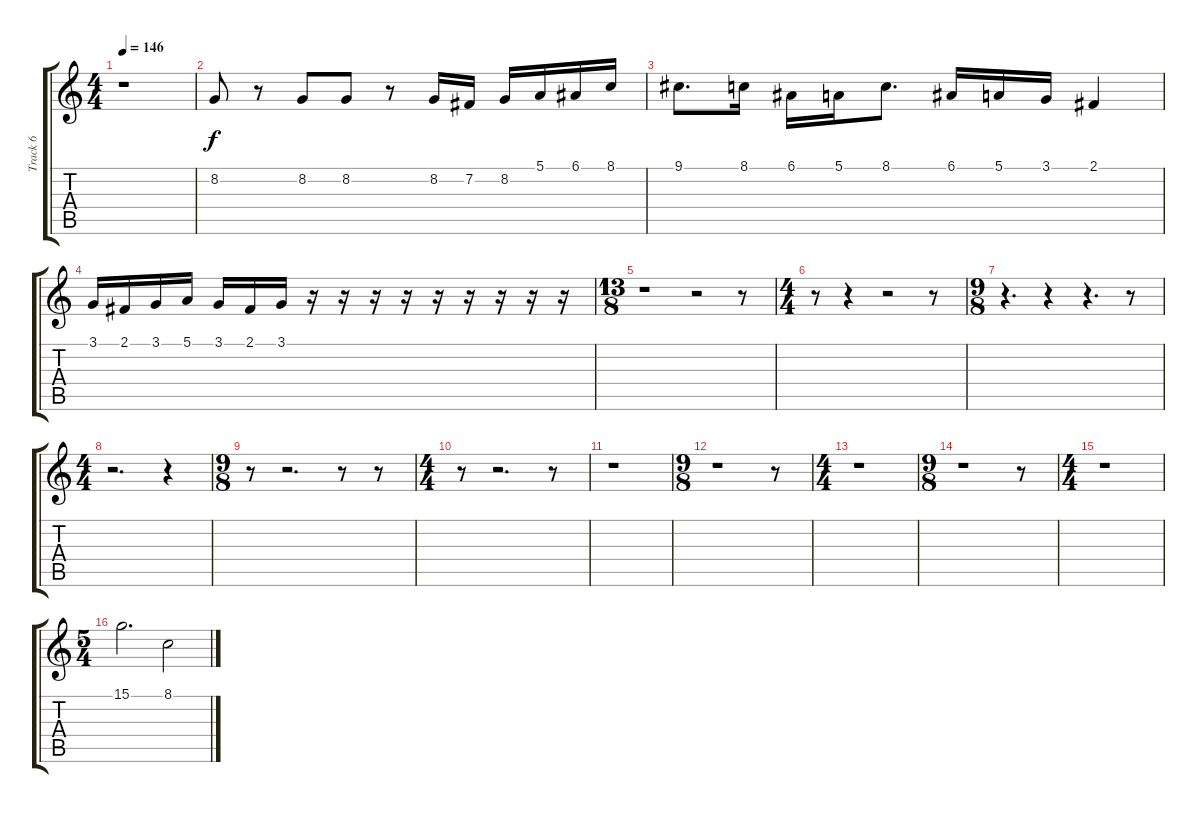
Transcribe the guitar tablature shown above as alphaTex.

\track ("Track 6" "Track 6") {instrument stringensemble1}
\staff {score tabs}
\tuning (E4 B3 G3 D3 A2 E2) {hide}
\ts (4 4)
\tempo 146
\clef g2
\ks c
r.1{dy f} |
8.2.8 r.8 8.2.8 8.2.8 r.8 8.2.16 7.2.16 8.2.16 5.1.16 6.1.16 8.1.16 |
9.1.8{d} 8.1.16 6.1.16 5.1.16 8.1.8{d} 6.1.16 5.1.16 3.1.16 2.1.4 |
3.1.16 2.1.16 3.1.16 5.1.16 3.1.16 2.1.16 3.1.16 r.16 r.16 r.16 r.16 r.16 r.16 r.16 r.16 r.16 |
\ts (13 8)
r.1 r.2 r.8 |
\ts (4 4)
r.8 r.4 r.2 r.8 |
\ts (9 8)
r.4{d} r.4 r.4{d} r.8 |
\ts (4 4)
r.2{d} r.4 |
\ts (9 8)
r.8 r.2{d} r.8 r.8 |
\ts (4 4)
r.8 r.2{d} r.8 |
r.1 |
\ts (9 8)
r.1 r.8 |
\ts (4 4)
r.1 |
\ts (9 8)
r.1 r.8 |
\ts (4 4)
r.1 |
\ts (5 4)
15.1.2{d} 8.1.2
